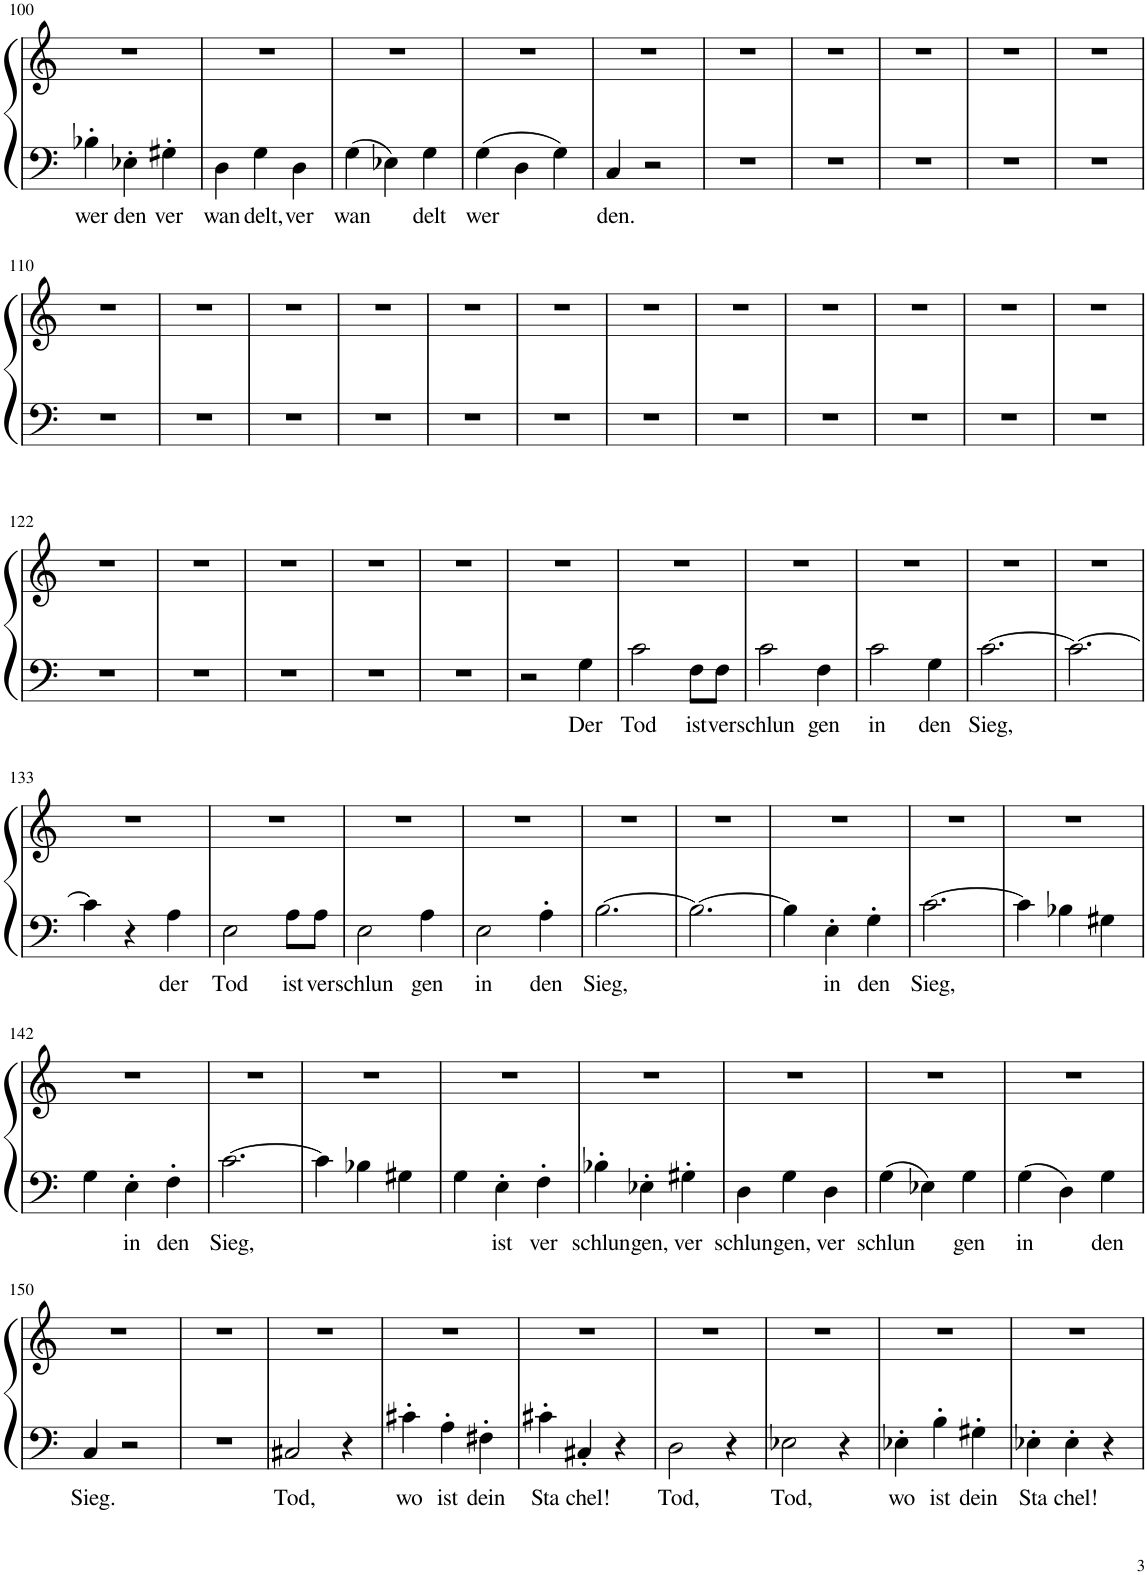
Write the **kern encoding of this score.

**kern	**text	**kern
*part1	*part1	*part1
*staff2	*staff2	*staff1
*I"Piano	*	*
*I'Pno.	*	*
!!LO:PB:g=z
*clefF4	*	*clefG2
*k[]	*	*k[]
*M3/4	*	*M3/4
=100	=100	=100
!	!LO:LY:b	!
4B-X'\	wer	2.r
!	!LO:LY:b	!
4E-X'\	den	.
!	!LO:LY:b	!
4G#X'\	ver	.
=101	=101	=101
!	!LO:LY:b	!
4D\	wan	2.r
!	!LO:LY:b	!
4G\	delt,	.
!	!LO:LY:b	!
4D\	ver	.
=102	=102	=102
!	!LO:LY:b	!
4G\	wan	2.r
4E-X\	.	.
!	!LO:LY:b	!
4G\	delt	.
=103	=103	=103
!	!LO:LY:b	!
4G\	wer	2.r
4D\	.	.
4G\	.	.
=104	=104	=104
!	!LO:LY:b	!
4C/	den.	2.r
2r	.	.
=105	=105	=105
2.r	.	2.r
=106	=106	=106
2.r	.	2.r
=107	=107	=107
2.r	.	2.r
=108	=108	=108
2.r	.	2.r
=109	=109	=109
2.r	.	2.r
!!LO:LB:g=z
=110	=110	=110
2.r	.	2.r
=111	=111	=111
2.r	.	2.r
=112	=112	=112
2.r	.	2.r
=113	=113	=113
2.r	.	2.r
=114	=114	=114
2.r	.	2.r
=115	=115	=115
2.r	.	2.r
=116	=116	=116
2.r	.	2.r
=117	=117	=117
2.r	.	2.r
=118	=118	=118
2.r	.	2.r
=119	=119	=119
2.r	.	2.r
=120	=120	=120
2.r	.	2.r
=121	=121	=121
2.r	.	2.r
!!LO:LB:g=z
=122	=122	=122
2.r	.	2.r
=123	=123	=123
2.r	.	2.r
=124	=124	=124
2.r	.	2.r
=125	=125	=125
2.r	.	2.r
=126	=126	=126
2.r	.	2.r
=127	=127	=127
2r	.	2.r
!	!LO:LY:b	!
4G\	Der	.
=128	=128	=128
!	!LO:LY:b	!
2c\	Tod	2.r
!	!LO:LY:b	!
8F\L	ist	.
!	!LO:LY:b	!
8F\J	ver	.
=129	=129	=129
!	!LO:LY:b	!
2c\	schlun	2.r
!	!LO:LY:b	!
4F\	gen	.
=130	=130	=130
!	!LO:LY:b	!
2c\	in	2.r
!	!LO:LY:b	!
4G\	den	.
=131	=131	=131
!	!LO:LY:b	!
[2.c\	Sieg,	2.r
=132	=132	=132
2.c\_	.	2.r
!!LO:LB:g=z
=133	=133	=133
4c\]	.	2.r
4r	.	.
!	!LO:LY:b	!
4A\	der	.
=134	=134	=134
!	!LO:LY:b	!
2E\	Tod	2.r
!	!LO:LY:b	!
8A\L	ist	.
!	!LO:LY:b	!
8A\J	ver	.
=135	=135	=135
!	!LO:LY:b	!
2E\	schlun	2.r
!	!LO:LY:b	!
4A\	gen	.
=136	=136	=136
!	!LO:LY:b	!
2E\	in	2.r
!	!LO:LY:b	!
4A'\	den	.
=137	=137	=137
!	!LO:LY:b	!
[2.B\	Sieg,	2.r
=138	=138	=138
2.B\_	.	2.r
=139	=139	=139
4B\]	.	2.r
!	!LO:LY:b	!
4E'\	in	.
!	!LO:LY:b	!
4G'\	den	.
=140	=140	=140
!	!LO:LY:b	!
[2.c\	Sieg,	2.r
=141	=141	=141
4c\]	.	2.r
4B-X\	.	.
4G#X\	.	.
!!LO:LB:g=z
=142	=142	=142
4G\	.	2.r
!	!LO:LY:b	!
4E'\	in	.
!	!LO:LY:b	!
4F'\	den	.
=143	=143	=143
!	!LO:LY:b	!
[2.c\	Sieg,	2.r
=144	=144	=144
4c\]	.	2.r
4B-X\	.	.
4G#X\	.	.
=145	=145	=145
4G\	.	2.r
!	!LO:LY:b	!
4E'\	ist	.
!	!LO:LY:b	!
4F'\	ver	.
=146	=146	=146
!	!LO:LY:b	!
4B-X'\	schlun	2.r
!	!LO:LY:b	!
4E-X'\	gen,	.
!	!LO:LY:b	!
4G#X'\	ver	.
=147	=147	=147
!	!LO:LY:b	!
4D\	schlun	2.r
!	!LO:LY:b	!
4G\	gen,	.
!	!LO:LY:b	!
4D\	ver	.
=148	=148	=148
!	!LO:LY:b	!
4G\	schlun	2.r
4E-X\	.	.
!	!LO:LY:b	!
4G\	gen	.
=149	=149	=149
!	!LO:LY:b	!
4G\	in	2.r
4D\	.	.
!	!LO:LY:b	!
4G\	den	.
!!LO:LB:g=z
=150	=150	=150
!	!LO:LY:b	!
4C/	Sieg.	2.r
2r	.	.
=151	=151	=151
2.r	.	2.r
=152	=152	=152
!	!LO:LY:b	!
2C#X/	Tod,	2.r
4r	.	.
=153	=153	=153
!	!LO:LY:b	!
4c#X'\	wo	2.r
!	!LO:LY:b	!
4A'\	ist	.
!	!LO:LY:b	!
4F#X'\	dein	.
=154	=154	=154
!	!LO:LY:b	!
4c#X'\	Sta	2.r
!	!LO:LY:b	!
4C#X'/	chel!	.
4r	.	.
=155	=155	=155
!	!LO:LY:b	!
2D\	Tod,	2.r
4r	.	.
=156	=156	=156
!	!LO:LY:b	!
2E-X\	Tod,	2.r
4r	.	.
=157	=157	=157
!	!LO:LY:b	!
4E-X'\	wo	2.r
!	!LO:LY:b	!
4B'\	ist	.
!	!LO:LY:b	!
4G#X'\	dein	.
=158	=158	=158
!	!LO:LY:b	!
4E-X'\	Sta	2.r
!	!LO:LY:b	!
4E-'\	chel!	.
4r	.	.
=	=	=
*-	*-	*-
